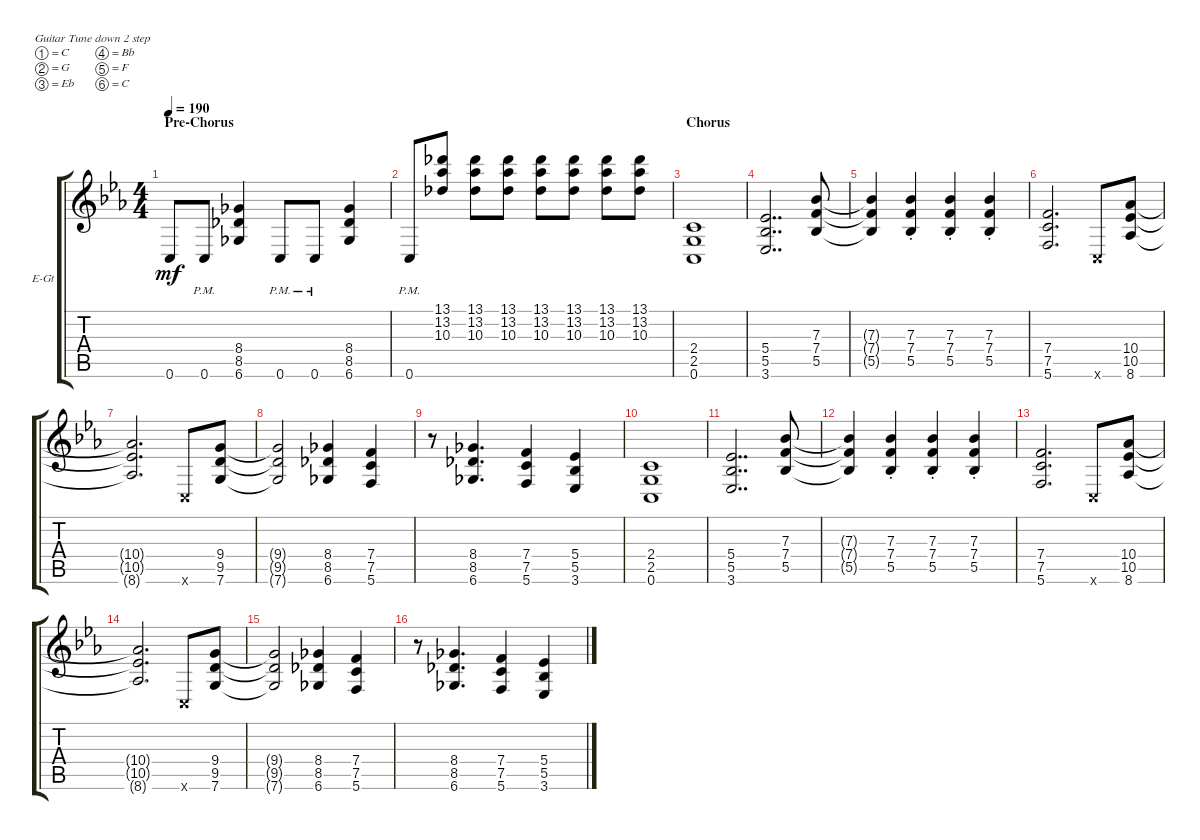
\defaultSystemsLayout 4
\bracketExtendMode groupsimilarinstruments
\firstSystemTrackNameOrientation horizontal
\otherSystemsTrackNameOrientation horizontal
\track ("Electric Guitar" "E-Gt") {instrument distortionguitar}
\staff {score tabs}
\tuning (C4 G3 Eb3 Bb2 F2 C2)
\ts (4 4)
\section ("" "Pre-Chorus")
\tempo 190
\clef g2
\ks cminor
0.6.8{dy mf} 0.6{pm}.8 (6.6 8.5 8.4).4 0.6{pm}.8 0.6{pm}.8 (6.6 8.5 8.4).4 |
0.6{pm}.8 (13.1 10.3 13.2).8 (13.1 10.3 13.2).8 (13.1 10.3 13.2).8 (13.1 10.3 13.2).8 (13.1 10.3 13.2).8 (13.1 10.3 13.2).8 (13.1 10.3 13.2).8 |
\section ("" "Chorus")
(0.6 2.5 2.4).1 |
(5.4 5.5 3.6).2{dd} (5.5 7.4 7.3).8 |
(5.5{t} 7.4{t} 7.3{t}).4 (5.5 7.4 7.3{st}).4 (5.5 7.4 7.3{st}).4 (5.5 7.4 7.3{st}).4 |
(5.6 7.5 7.4).2{d} 0.6{x}.8 (8.6 10.5 10.4).8 |
(8.6{t} 10.5{t} 10.4{t}).2{d} 0.6{x}.8 (7.6 9.5 9.4).8 |
(9.4{t} 9.5{t} 7.6{t}).2 (6.6 8.5 8.4).4 (5.6 7.4 7.5).4 |
r.8 (6.6 8.5 8.4).4{d} (5.6 7.5 7.4).4 (3.6 5.5 5.4).4 |
(0.6 2.5 2.4).1 |
(5.4 5.5 3.6).2{dd} (5.5 7.4 7.3).8 |
(5.5{t} 7.4{t} 7.3{t}).4 (5.5 7.4 7.3{st}).4 (5.5 7.4 7.3{st}).4 (5.5 7.4 7.3{st}).4 |
(5.6 7.5 7.4).2{d} 0.6{x}.8 (8.6 10.5 10.4).8 |
(8.6{t} 10.5{t} 10.4{t}).2{d} 0.6{x}.8 (7.6 9.5 9.4).8 |
(9.4{t} 9.5{t} 7.6{t}).2 (6.6 8.5 8.4).4 (5.6 7.4 7.5).4 |
r.8 (6.6 8.5 8.4).4{d} (5.6 7.5 7.4).4 (3.6 5.5 5.4).4
